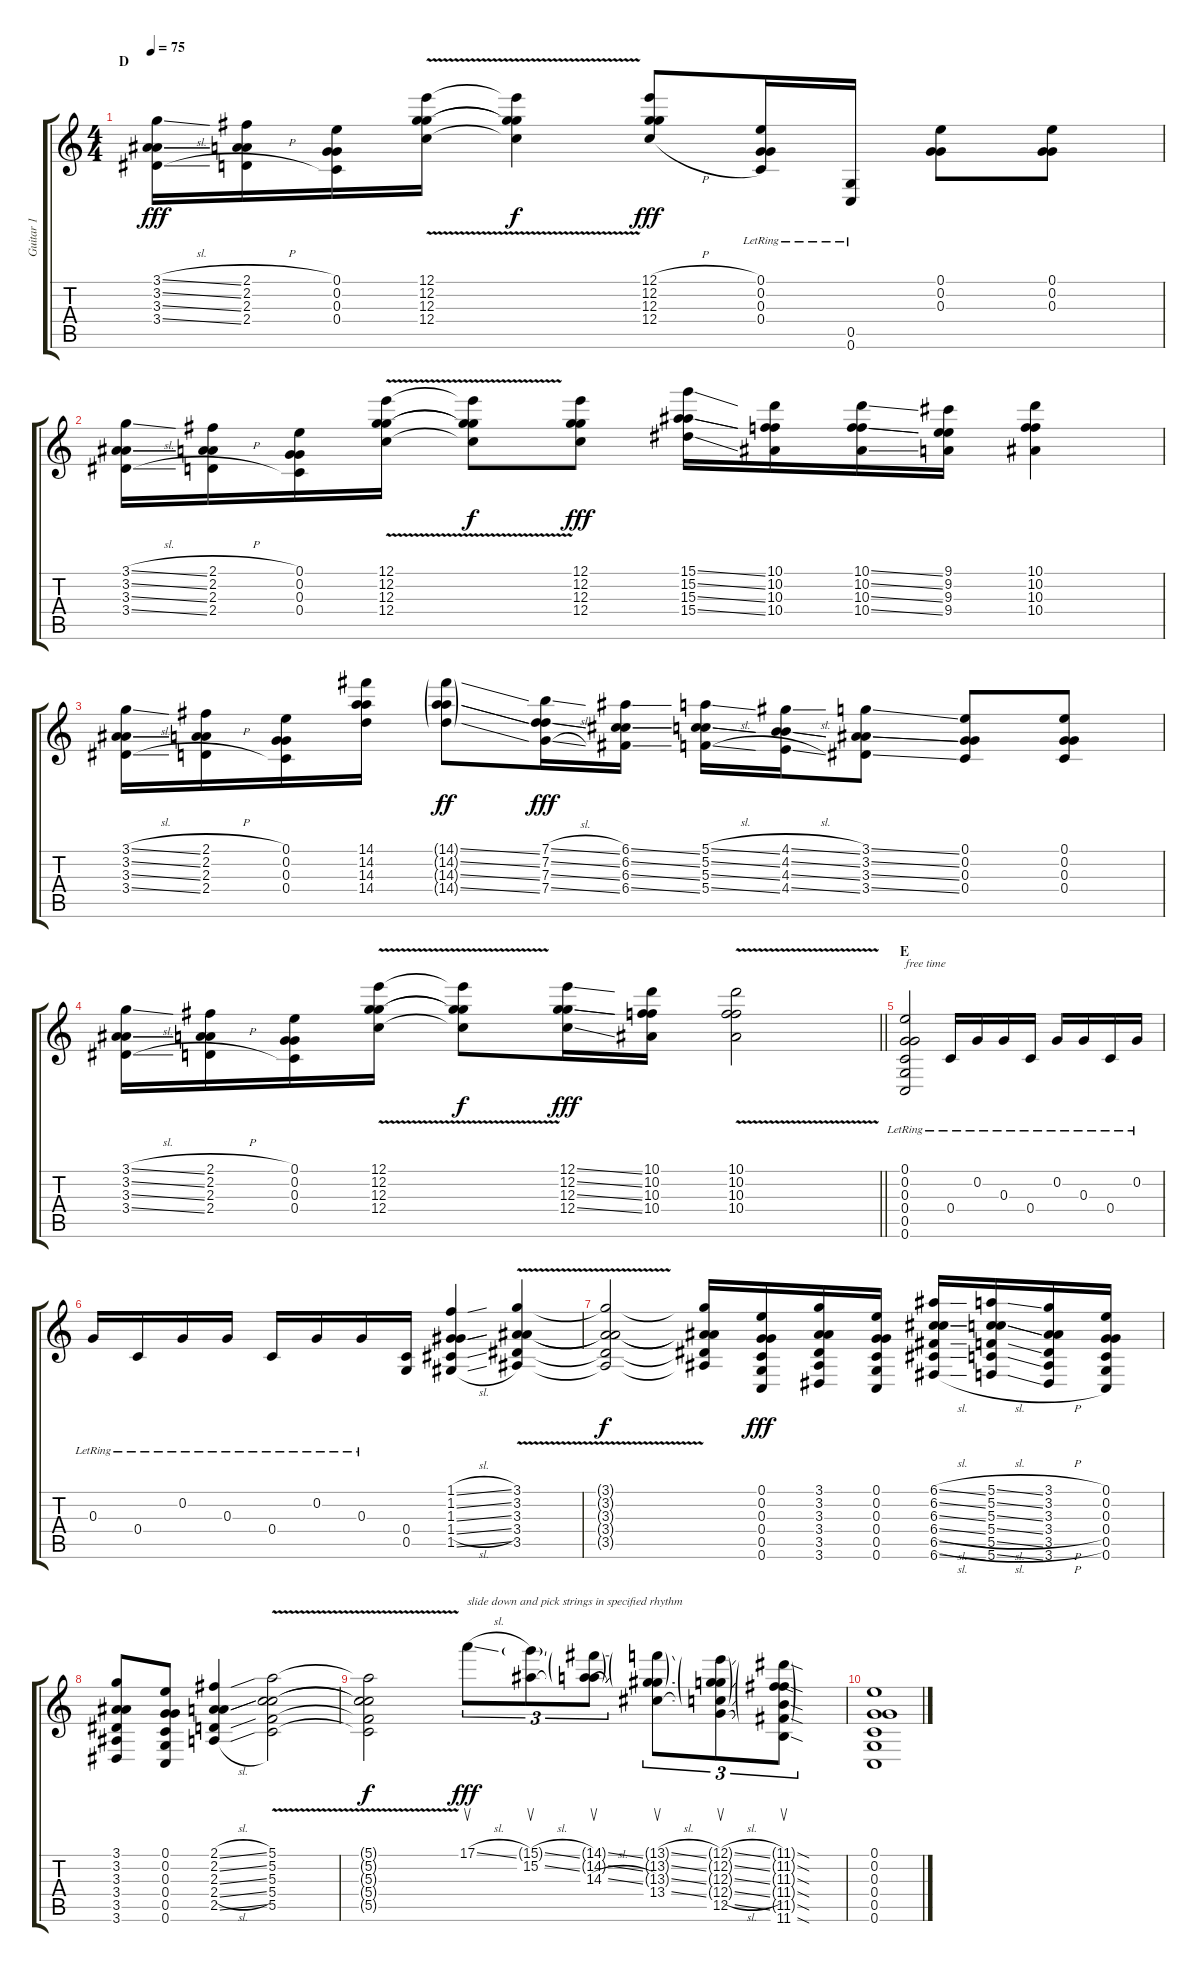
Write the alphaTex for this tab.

\track ("Guitar 1" "Guitar 1") {instrument acousticguitarsteel}
\staff {score tabs}
\tuning (E4 G3 G3 C3 G2 C2) {hide}
\ts (4 4)
\section ("" "D")
\tempo 75
\clef g2
\ks c
(3.1{sl} 3.2{sl} 3.3{sl} 3.4{sl}).16{dy fff} (2.1{h} 2.2{h} 2.3{h} 2.4{h}).16 (0.1 0.2 0.3 0.4).16 (12.1{v} 12.2{v} 12.3{v} 12.4{v}).16 (12.1{t} 12.2{t} 12.3{t} 12.4{t}).4{dy f} (12.1{h} 12.2{h} 12.3{h} 12.4{h}).8{dy fff} (0.1{lr} 0.2{lr} 0.3{lr} 0.4{lr}).16 (0.5{lr} 0.6{lr}).16 (0.1 0.2 0.3).8 (0.1 0.2 0.3).8 |
(3.1{sl} 3.2{sl} 3.3{sl} 3.4{sl}).16 (2.1{h} 2.2{h} 2.3{h} 2.4{h}).16 (0.1 0.2 0.3 0.4).16 (12.1{v} 12.2{v} 12.3{v} 12.4{v}).16 (12.1{t} 12.2{t} 12.3{t} 12.4{t}).8{dy f} (12.1 12.2 12.3 12.4).8{dy fff} (15.1{ss} 15.2{ss} 15.3{ss} 15.4{ss}).16 (10.1 10.2 10.3 10.4).16 (10.1{ss} 10.2{ss} 10.3{ss} 10.4{ss}).16 (9.1 9.2 9.3 9.4).16 (10.1 10.2 10.3 10.4).4 |
(3.1{sl} 3.2{sl} 3.3{sl} 3.4{sl}).16 (2.1{h} 2.2{h} 2.3{h} 2.4{h}).16 (0.1 0.2 0.3 0.4).16 (14.1 14.2 14.3 14.4).16 (14.1{ss g} 14.2{ss g} 14.3{ss g} 14.4{ss g}).8{dy ff} (7.1{sl} 7.2{ss} 7.3{ss} 7.4{sl}).16{dy fff} (6.1{ss} 6.2{ss} 6.3{ss} 6.4{ss}).16 (5.1{sl} 5.2{ss} 5.3{ss} 5.4{sl}).16 (4.1{sl} 4.2{ss} 4.3{ss} 4.4{sl}).16 (3.1{ss} 3.2{ss} 3.3{ss} 3.4{ss}).8 (0.1 0.2 0.3 0.4).8 (0.1 0.2 0.3 0.4).8 |
\barLineRight lightlight
(3.1{sl} 3.2{sl} 3.3{sl} 3.4{sl}).16 (2.1{h} 2.2{h} 2.3{h} 2.4{h}).16 (0.1 0.2 0.3 0.4).16 (12.1{v} 12.2{v} 12.3{v} 12.4{v}).16 (12.1{t} 12.2{t} 12.3{t} 12.4{t}).8{dy f} (12.1{ss} 12.2{ss} 12.3{ss} 12.4{ss}).16{dy fff} (10.1 10.2 10.3 10.4).16 (10.1{v} 10.2{v} 10.3{v} 10.4{v}).2 |
\section ("" "E")
(0.1{lr} 0.2{lr} 0.3{lr} 0.4{lr} 0.5{lr} 0.6{lr}).2{txt "free time"} 0.4{lr}.16 0.2{lr}.16 0.3{lr}.16 0.4{lr}.16 0.2{lr}.16 0.3{lr}.16 0.4{lr}.16 0.2{lr}.16 |
0.3{lr}.16 0.4{lr}.16 0.2{lr}.16 0.3{lr}.16 0.4{lr}.16 0.2{lr}.16 0.3{lr}.16 (0.4 0.5).16 (1.1{sl} 1.2{sl} 1.3{sl} 1.4{sl} 1.5{sl}).4 (3.1{v} 3.2{v} 3.3{v} 3.4{v} 3.5{v}).4 |
(3.1{t} 3.2{t} 3.3{t} 3.4{t} 3.5{t}).2{dy f} (3.1{t} 3.2{t} 3.3{t} 3.4{t} 3.5{t}).16 (0.1 0.2 0.3 0.4 0.5 0.6).16{dy fff} (3.1 3.2 3.3 3.4 3.5 3.6).16 (0.1 0.2 0.3 0.4 0.5 0.6).16 (6.1{sl} 6.2{sl} 6.3{sl} 6.4{sl} 6.5{sl} 6.6{sl}).16 (5.1{sl} 5.2{sl} 5.3{sl} 5.4{sl} 5.5{sl} 5.6{sl}).16 (3.1{h} 3.2{h} 3.3{h} 3.4{h} 3.5{h} 3.6{h}).16 (0.1 0.2 0.3 0.4 0.5 0.6).16 |
(3.1 3.2 3.3 3.4 3.5 3.6).8 (0.1 0.2 0.3 0.4 0.5 0.6).8 (2.1{sl} 2.2{sl} 2.3{sl} 2.4{sl} 2.5{sl}).4 (5.1{v} 5.2{v} 5.3{v} 5.4{v} 5.5{v}).2 |
(5.1{t} 5.2{t} 5.3{t} 5.4{t} 5.5{t}).2{dy f} 17.1{sl}.8{su tu (3 2) txt "slide down and pick strings in specified rhythm" dy fff} (15.1{sl g} 15.2{sl}).8{su tu (3 2)} (14.1{ss g} 14.2{sl g} 14.3{sl}).8{su tu (3 2)} (13.1{sl g} 13.2{ss g} 13.3{sl g} 13.4{sl}).8{su tu (3 2)} (12.1{sl g} 12.2{sl g} 12.3{ss g} 12.4{sl g} 12.5{sl}).8{su tu (3 2)} (11.1{sod g} 11.2{sod g} 11.3{sod g} 11.4{sod g} 11.5{sod g} 11.6{sod}).8{su tu (3 2)} |
(0.1 0.2 0.3 0.4 0.5 0.6).1
